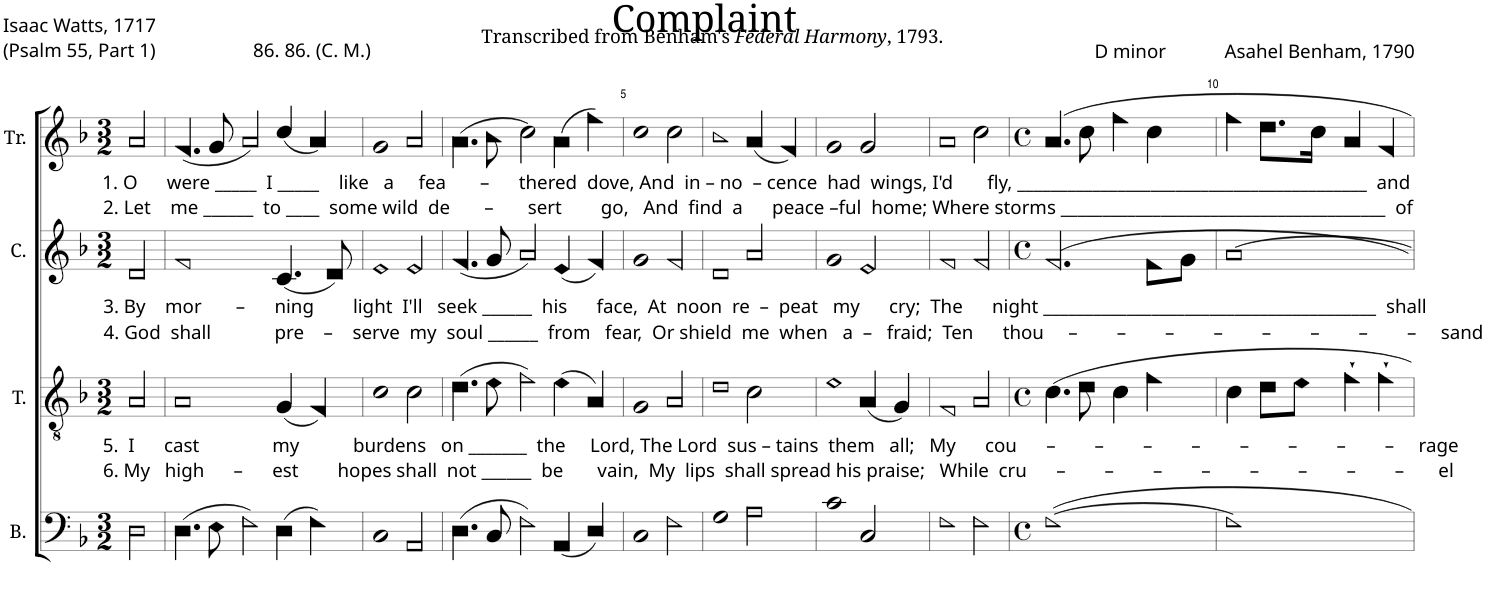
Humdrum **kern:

**kern	**kern	**kern	**kern
*part4	*part3	*part2	*part1
*staff4	*staff3	*staff2	*staff1
*I"B.	*I"T.	*I"C.	*I"Tr.
*I'B.	*I'T.	*I'C.	*I'Tr.
*clefF4	*clefGv2	*clefG2	*clefG2
*k[b-]	*k[b-]	*k[b-]	*k[b-]
*M3/2	*M3/2	*M3/2	*M3/2
=1	=1	=1	=1
!	!	!	!LO:TX:b:t=1. O      were _____  I _____    like   a     fea       –      thered  dove, And  in – no  – cence  had  wings, I'd       fly, __________________________________________  and
!	!	!	!LO:TX:b:t=2. Let    me ______  to ____  some wild  de       –       sert        go,   And  find  a      peace –ful  home; Where storms _______________________________________  of
!	!	!LO:TX:b:t=3. By    mor       –      ning        light  I'll   seek ______  his      face,  At  noon  re  –  peat   my      cry;  The      night ________________________________________  shall	!
!	!	!LO:TX:b:t=4. God  shall             pre    –    serve  my  soul ______  from   fear,  Or shield  me  when   a  –   fraid;  Ten      thou     –        –        –        –        –        –        –        –     sand	!
!	!LO:TX:b:t=5.  I      cast               my           burdens   on _______  the     Lord, The Lord  sus – tains  them   all;   My      cou      –        –        –        –        –        –        –        –     rage	!	!
!	!LO:TX:b:t=6. My   high      –      est        hopes shall  not ______  be       vain,  My  lips  shall spread his praise;   While  cru      –        –        –        –        –        –        –        –       el	!	!
2D!\	2A!/	2d!/	2a!/
=2	=2	=2	=2
(4.D!\	1A!	1f!	(4.f!/
8E!\	.	.	8g!/
2F!\)	.	.	2a!/)
(4D!\	(4G!/	(4.c!/	(4cc!/
4F!\)	4F!/)	.	4a!/)
.	.	8d!/)	.
=3	=3	=3	=3
1C!	1c!	1e!	1g!
2AA!/	2c!\	2e!/	2a!/
=4	=4	=4	=4
(4.D!\	(4.d!\	(4.f!/	(4.a!\
8C!/	8e!\	8g!/	8b-!\
2F!\)	2f!\)	2a!/)	2cc!\)
(4AA!/	(4e!\	(4e!/	(4a!\
4D!/)	4A!/)	4f!/)	4ff!\)
=5	=5	=5	=5
1C!	1G!	1g!	1cc!
2F!\	2A!/	2f!/	2cc!\
=6	=6	=6	=6
1G!	1d!	1d!	1b-!
2A!\	2c!\	2a!/	(4a!/
.	.	.	4f!/)
=7	=7	=7	=7
1c!	1e!	1g!	1g!
2C!/	(4A!/	2e!/	2g!/
.	4G!/)	.	.
=8	=8	=8	=8
1F!	1F!	1f!	1a!
2F!\	2A!/	2f!/	2cc!\
=9	=9	=9	=9
*M4/4	*M4/4	*M4/4	*M4/4
*met(c)	*met(c)	*met(c)	*met(c)
[1F!	4.c!\	2.f!/	4.a!/
.	8d!\	.	8cc!\
.	4c!\	.	4ff!\
.	4f!\	8f!\L	4cc!\
.	.	8g!\J	.
=10	=10	=10	=10
1F!]	4c!\	[1a!	4ff!\
.	8d!\L	.	8.dd!\L
.	8e!\J	.	.
.	.	.	16cc!\Jk
.	4f`!\	.	4a!/
.	4f`!\	.	4f!/
=	=	=	=
*-	*-	*-	*-
